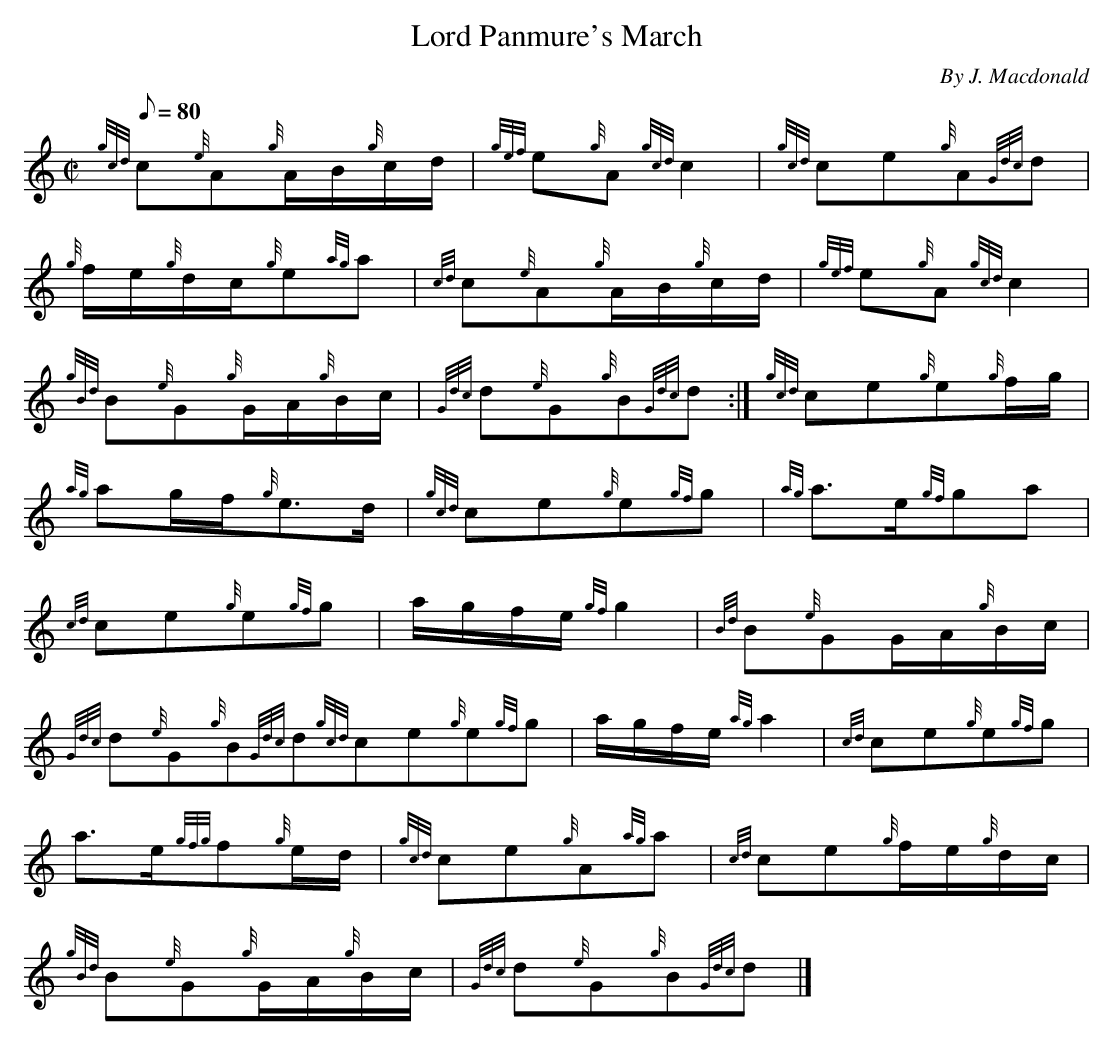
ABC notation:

X:1
T:Lord Panmure's March
M:C|
L:1/8
Q:80
C:By J. Macdonald
K:HP
{gcd}c{e}A{g}A/2B/2{g}c/2d/2 | \
{gef}e{g}A{gcd}c2 | \
{gcd}ce{g}A{Gdc}d |
{g}f/2e/2{g}d/2c/2{g}e{ag}a | \
{cd}c{e}A{g}A/2B/2{g}c/2d/2 | \
{gef}e{g}A{gcd}c2 |
{gBd}B{e}G{g}G/2A/2{g}B/2c/2 | \
{Gdc}d{e}G{g}B{Gdc}d :| \
{gcd}ce{g}e{g}f/2g/2 |
{ag}ag/2f/2{g}e3/2d/2 | \
{gcd}ce{g}e{gf}g | \
{ag}a3/2e/2{gf}ga |
{cd}ce{g}e{gf}g | \
a/2g/2f/2e/2{gf}g2 | \
{Bd}B{e}GG/2A/2{g}B/2c/2 |
{Gdc}d{e}G{g}B{Gdc}d{gcd}ce{g}e{gf}g | \
a/2g/2f/2e/2{ag}a2 | \
{cd}ce{g}e{gf}g |
a3/2e/2{gfg}f{g}e/2d/2 | \
{gcd}ce{g}A{ag}a | \
{cd}ce{g}f/2e/2{g}d/2c/2 |
{gBd}B{e}G{g}G/2A/2{g}B/2c/2 | \
{Gdc}d{e}G{g}B{Gdc}d|]
